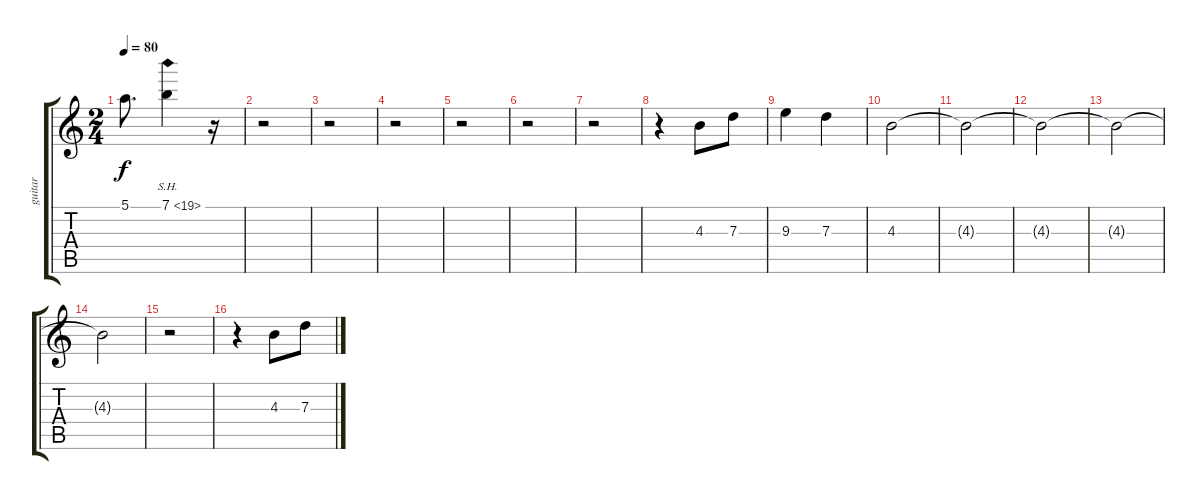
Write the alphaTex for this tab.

\track ("guitar    solo   two" "guitar    ") {instrument overdrivenguitar}
\staff {score tabs}
\tuning (E4 B3 G3 D3 A2 E2) {hide}
\ts (2 4)
\tempo 80
\clef g2
\ks c
5.1{t}.8{d dy f} 7.1{sh 12}.4 r.16 |
r.2 |
r.2 |
r.2 |
r.2 |
r.2 |
r.2 |
r.4 4.3.8 7.3.8 |
9.3.4 7.3.4 |
4.3.2{volume 6} |
4.3{t}.2 |
4.3{t}.2 |
4.3{t}.2 |
4.3{t}.2 |
r.2 |
r.4{volume 13} 4.3.8 7.3.8
